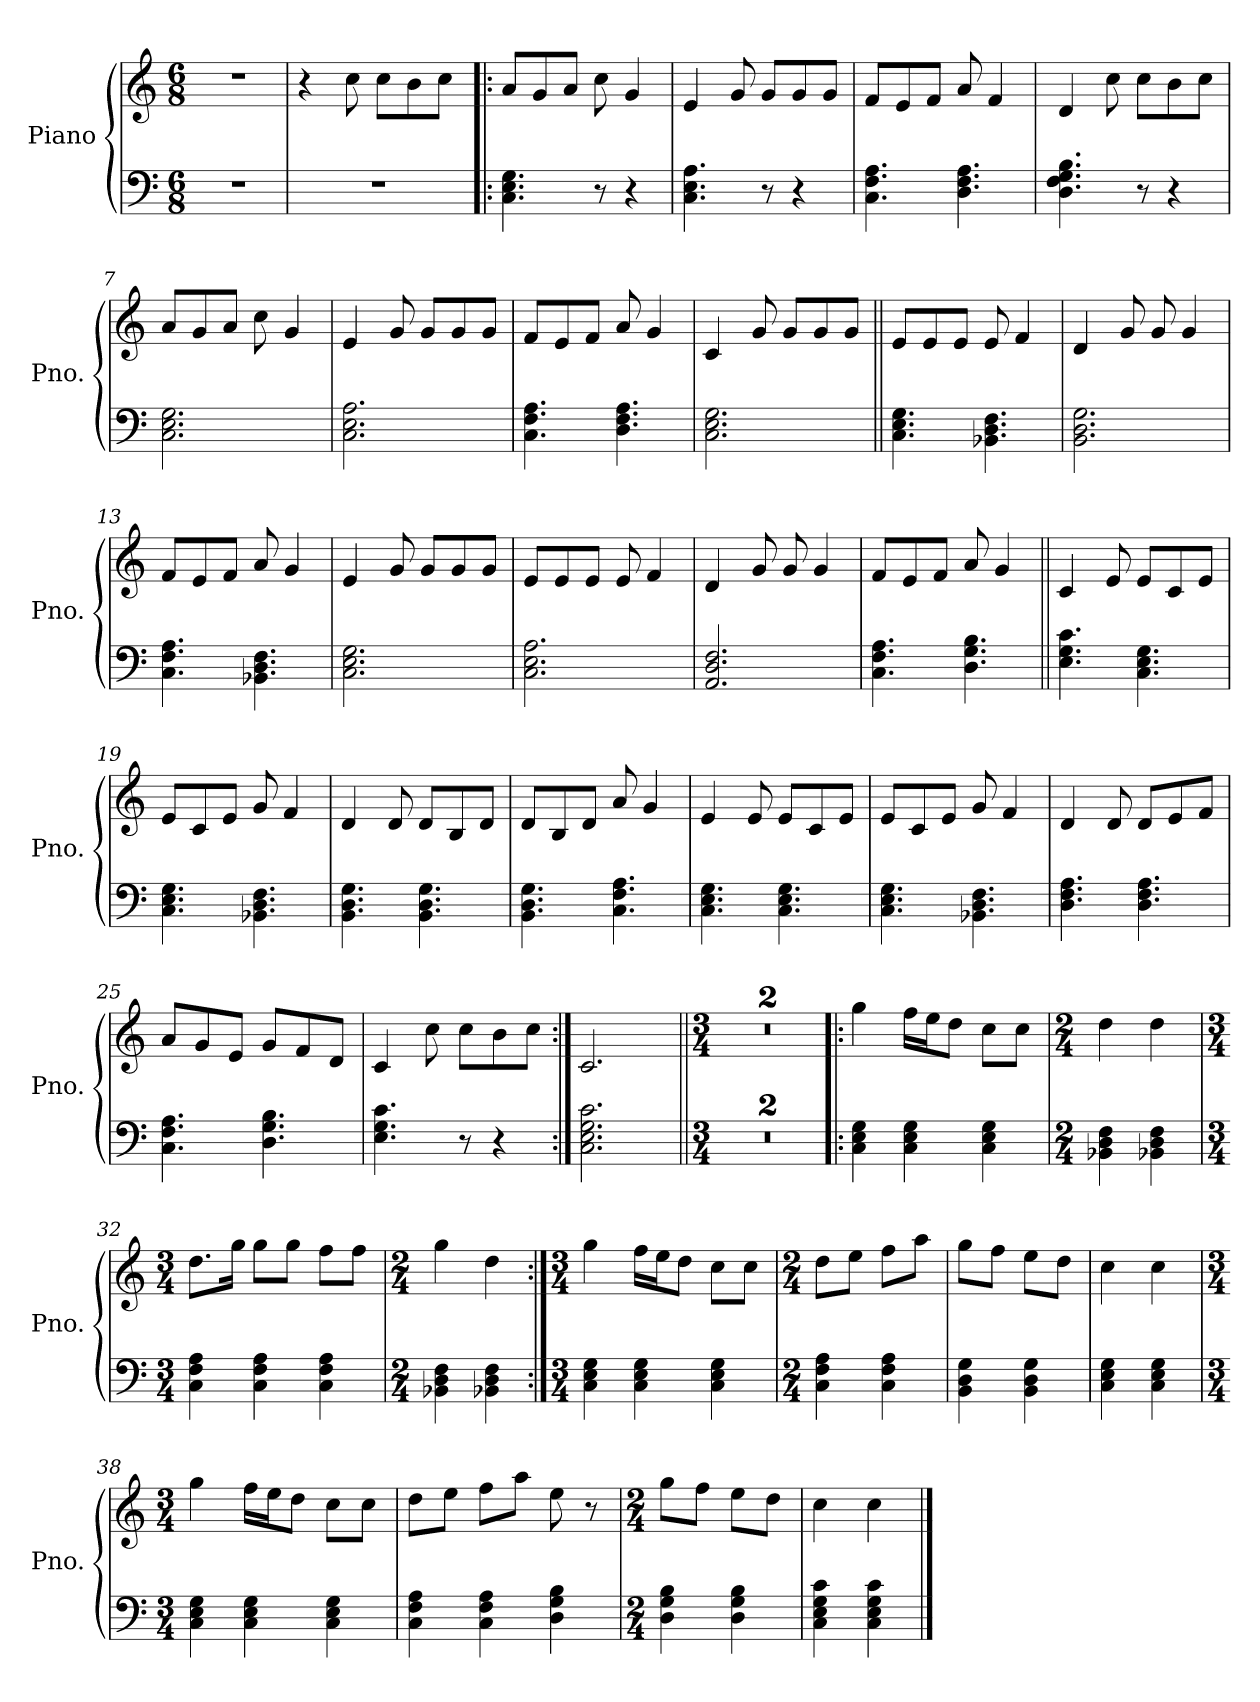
**kern	**kern
*part1	*part1
*staff2	*staff1
*I"Piano	*
*I'Pno.	*
*clefF4	*clefG2
*k[]	*k[]
*M6/8	*M6/8
=1	=1
2.r	2.r
=2	=2
2.r	4r
.	8cc\
.	8cc\L
.	8b\
.	8cc\J
=3!|:	=3!|:
4.C\ 4.E\ 4.G\	8a/L
.	8g/
.	8a/J
8r	8cc\
4r	4g/
=4	=4
4.C\ 4.E\ 4.A\	4e/
.	8g/
8r	8g/L
4r	8g/
.	8g/J
=5	=5
4.C\ 4.F\ 4.A\	8f/L
.	8e/
.	8f/J
4.D\ 4.F\ 4.A\	8a/
.	4f/
=6	=6
4.D\ 4.F\ 4.G\ 4.B\	4d/
.	8cc\
8r	8cc\L
4r	8b\
.	8cc\J
=7	=7
2.C\ 2.E\ 2.G\	8a/L
.	8g/
.	8a/J
.	8cc\
.	4g/
=8	=8
2.C\ 2.E\ 2.A\	4e/
.	8g/
.	8g/L
.	8g/
.	8g/J
!!LO:LB:g=z
=9	=9
4.C\ 4.F\ 4.A\	8f/L
.	8e/
.	8f/J
4.D\ 4.F\ 4.A\	8a/
.	4g/
=10	=10
2.C\ 2.E\ 2.G\	4c/
.	8g/
.	8g/L
.	8g/
.	8g/J
=11||	=11||
4.C\ 4.E\ 4.G\	8e/L
.	8e/
.	8e/J
4.BB-X\ 4.D\ 4.F\	8e/
.	4f/
=12	=12
2.BB\ 2.D\ 2.G\	4d/
.	8g/
.	8g/
.	4g/
=13	=13
4.C\ 4.F\ 4.A\	8f/L
.	8e/
.	8f/J
4.BB-X\ 4.D\ 4.F\	8a/
.	4g/
=14	=14
2.C\ 2.E\ 2.G\	4e/
.	8g/
.	8g/L
.	8g/
.	8g/J
=15	=15
2.C\ 2.E\ 2.A\	8e/L
.	8e/
.	8e/J
.	8e/
.	4f/
!!LO:LB:g=z
=16	=16
2.AA/ 2.D/ 2.F/	4d/
.	8g/
.	8g/
.	4g/
=17	=17
4.C\ 4.F\ 4.A\	8f/L
.	8e/
.	8f/J
4.D\ 4.G\ 4.B\	8a/
.	4g/
=18||	=18||
4.E\ 4.G\ 4.c\	4c/
.	8e/
4.C\ 4.E\ 4.G\	8e/L
.	8c/
.	8e/J
=19	=19
4.C\ 4.E\ 4.G\	8e/L
.	8c/
.	8e/J
4.BB-X\ 4.D\ 4.F\	8g/
.	4f/
=20	=20
4.BB\ 4.D\ 4.G\	4d/
.	8d/
4.BB\ 4.D\ 4.G\	8d/L
.	8B/
.	8d/J
=21	=21
4.BB\ 4.D\ 4.G\	8d/L
.	8B/
.	8d/J
4.C\ 4.F\ 4.A\	8a/
.	4g/
=22	=22
4.C\ 4.E\ 4.G\	4e/
.	8e/
4.C\ 4.E\ 4.G\	8e/L
.	8c/
.	8e/J
!!LO:LB:g=z
=23	=23
4.C\ 4.E\ 4.G\	8e/L
.	8c/
.	8e/J
4.BB-X\ 4.D\ 4.F\	8g/
.	4f/
=24	=24
4.D\ 4.F\ 4.A\	4d/
.	8d/
4.D\ 4.F\ 4.A\	8d/L
.	8e/
.	8f/J
=25	=25
4.C\ 4.F\ 4.A\	8a/L
.	8g/
.	8e/J
4.D\ 4.G\ 4.B\	8g/L
.	8f/
.	8d/J
=26	=26
4.E\ 4.G\ 4.c\	4c/
.	8cc\
8r	8cc\L
4r	8b\
.	8cc\J
=27:|!	=27:|!
2.C\ 2.E\ 2.G\ 2.c\	2.c/
=28||	=28||
*M3/4	*M3/4
2.r	2.r
=29	=29
2.r	2.r
=30!|:	=30!|:
4C\ 4E\ 4G\	4gg\
4C\ 4E\ 4G\	16ff\LL
.	16ee\J
.	8dd\J
4C\ 4E\ 4G\	8cc\L
.	8cc\J
=31	=31
*M2/4	*M2/4
4BB-X\ 4D\ 4F\	4dd\
4BB-X\ 4D\ 4F\	4dd\
!!LO:LB:g=z
=32	=32
*M3/4	*M3/4
4C\ 4F\ 4A\	8.dd\L
.	16gg\Jk
4C\ 4F\ 4A\	8gg\L
.	8gg\J
4C\ 4F\ 4A\	8ff\L
.	8ff\J
=33	=33
*M2/4	*M2/4
4BB-X\ 4D\ 4F\	4gg\
4BB-X\ 4D\ 4F\	4dd\
=34:|!	=34:|!
*M3/4	*M3/4
4C\ 4E\ 4G\	4gg\
4C\ 4E\ 4G\	16ff\LL
.	16ee\J
.	8dd\J
4C\ 4E\ 4G\	8cc\L
.	8cc\J
=35	=35
*M2/4	*M2/4
4C\ 4F\ 4A\	8dd\L
.	8ee\J
4C\ 4F\ 4A\	8ff\L
.	8aa\J
=36	=36
4BB\ 4D\ 4G\	8gg\L
.	8ff\J
4BB\ 4D\ 4G\	8ee\L
.	8dd\J
=37	=37
4C\ 4E\ 4G\	4cc\
4C\ 4E\ 4G\	4cc\
=38	=38
*M3/4	*M3/4
4C\ 4E\ 4G\	4gg\
4C\ 4E\ 4G\	16ff\LL
.	16ee\J
.	8dd\J
4C\ 4E\ 4G\	8cc\L
.	8cc\J
!!LO:PB:g=z
=39	=39
4C\ 4F\ 4A\	8dd\L
.	8ee\J
4C\ 4F\ 4A\	8ff\L
.	8aa\J
4D\ 4G\ 4B\	8ee\
.	8r
=40	=40
*M2/4	*M2/4
4D\ 4G\ 4B\	8gg\L
.	8ff\J
4D\ 4G\ 4B\	8ee\L
.	8dd\J
=41	=41
4C\ 4E\ 4G\ 4c\	4cc\
4C\ 4E\ 4G\ 4c\	4cc\
==	==
*-	*-
